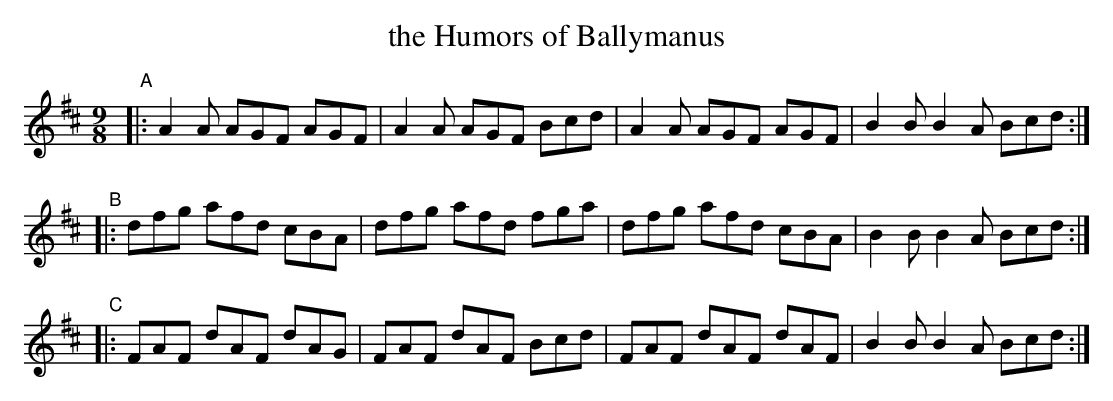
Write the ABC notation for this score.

X:1
T: the Humors of Ballymanus
M: 9/8
L: 1/8
K: D
"^A"|: A2A AGF AGF | A2A AGF Bcd | A2A AGF AGF | B2B B2A Bcd :|
"^B"|: dfg afd cBA | dfg afd fga | dfg afd cBA | B2B B2A Bcd :|
"^C"|: FAF dAF dAG | FAF dAF Bcd | FAF dAF dAF | B2B B2A Bcd :|
